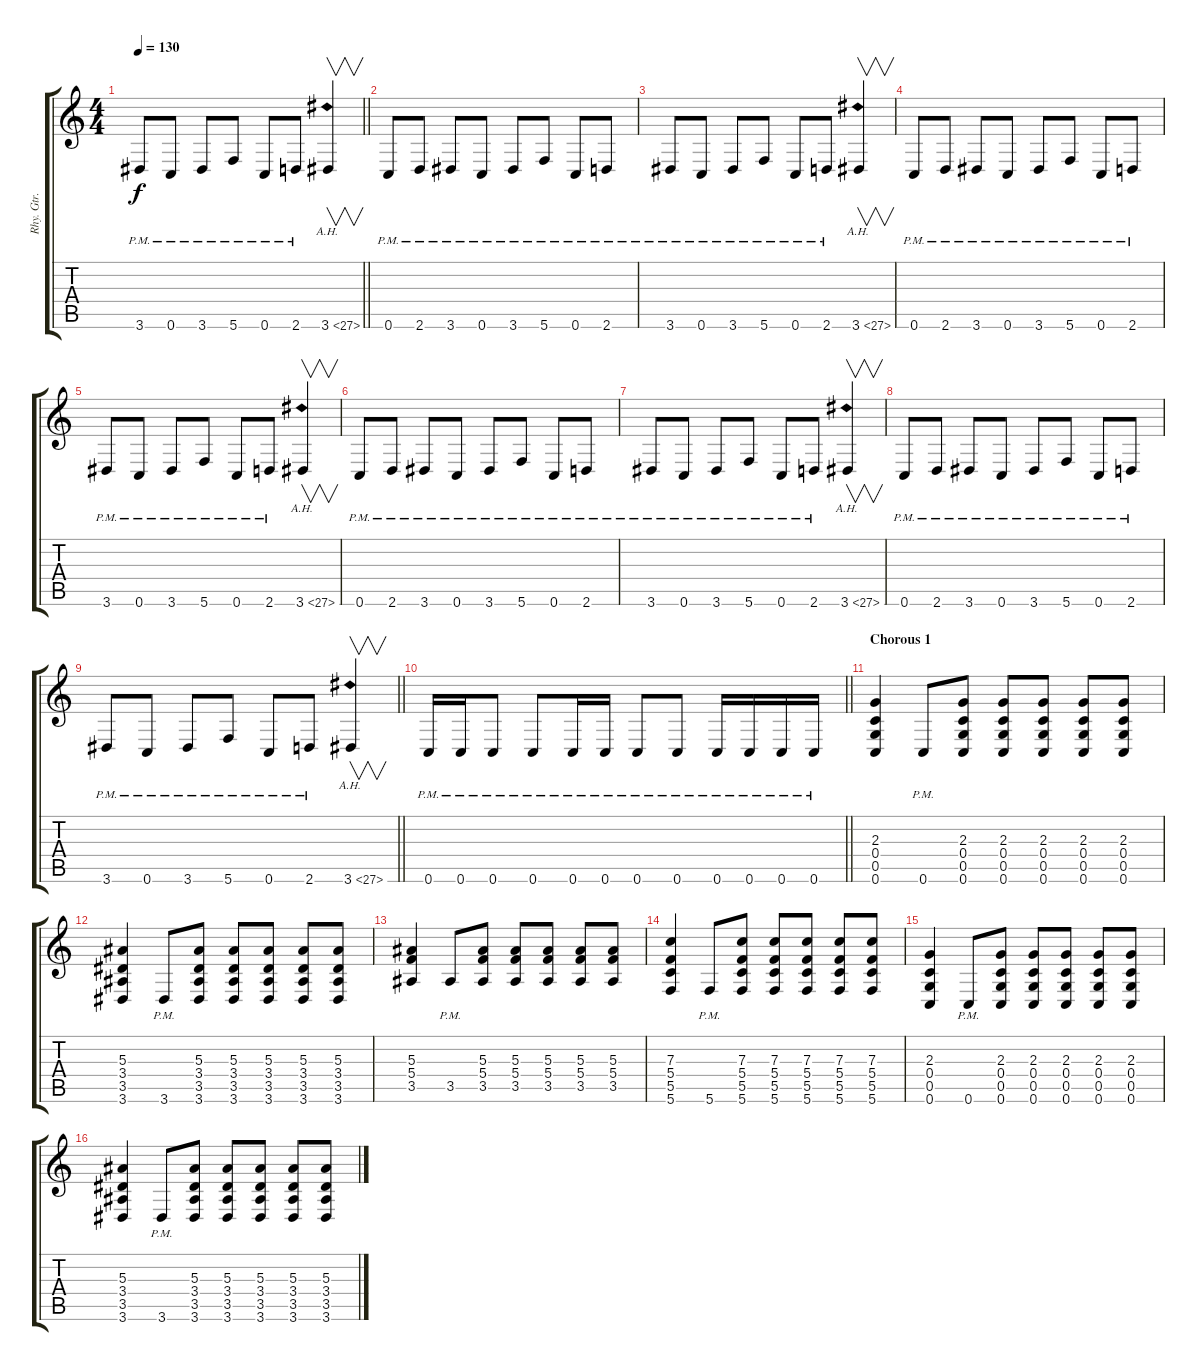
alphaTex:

\track ("Rhy. Gtr. 1" "Rhy. Gtr. ") {instrument distortionguitar}
\staff {score tabs}
\tuning (D4 A3 F3 C3 G2 C2) {hide}
\ts (4 4)
\tempo 130
\clef g2
\barLineRight lightlight
\ks c
3.6{pm}.8{dy f} 0.6{pm}.8 3.6{pm}.8 5.6{pm}.8 0.6{pm}.8 2.6{pm}.8 3.6{ah 24}.4{v} |
\section ("" "")
0.6{pm}.8 2.6{pm}.8 3.6{pm}.8 0.6{pm}.8 3.6{pm}.8 5.6{pm}.8 0.6{pm}.8 2.6{pm}.8 |
3.6{pm}.8 0.6{pm}.8 3.6{pm}.8 5.6{pm}.8 0.6{pm}.8 2.6{pm}.8 3.6{ah 24}.4{v} |
0.6{pm}.8 2.6{pm}.8 3.6{pm}.8 0.6{pm}.8 3.6{pm}.8 5.6{pm}.8 0.6{pm}.8 2.6{pm}.8 |
3.6{pm}.8 0.6{pm}.8 3.6{pm}.8 5.6{pm}.8 0.6{pm}.8 2.6{pm}.8 3.6{ah 24}.4{v} |
0.6{pm}.8 2.6{pm}.8 3.6{pm}.8 0.6{pm}.8 3.6{pm}.8 5.6{pm}.8 0.6{pm}.8 2.6{pm}.8 |
3.6{pm}.8 0.6{pm}.8 3.6{pm}.8 5.6{pm}.8 0.6{pm}.8 2.6{pm}.8 3.6{ah 24}.4{v} |
0.6{pm}.8 2.6{pm}.8 3.6{pm}.8 0.6{pm}.8 3.6{pm}.8 5.6{pm}.8 0.6{pm}.8 2.6{pm}.8 |
\barLineRight lightlight
3.6{pm}.8 0.6{pm}.8 3.6{pm}.8 5.6{pm}.8 0.6{pm}.8 2.6{pm}.8 3.6{ah 24}.4{v} |
\section ("" "")
\barLineRight lightlight
0.6{pm}.16 0.6{pm}.16 0.6{pm}.8 0.6{pm}.8 0.6{pm}.16 0.6{pm}.16 0.6{pm}.8 0.6{pm}.8 0.6{pm}.16 0.6{pm}.16 0.6{pm}.16 0.6{pm}.16 |
\section ("" "Chorous 1")
(2.3 0.4 0.5 0.6).4 0.6{pm}.8 (2.3 0.4 0.5 0.6).8 (2.3 0.4 0.5 0.6).8 (2.3 0.4 0.5 0.6).8 (2.3 0.4 0.5 0.6).8 (2.3 0.4 0.5 0.6).8 |
(5.3 3.4 3.5 3.6).4 3.6{pm}.8 (5.3 3.4 3.5 3.6).8 (5.3 3.4 3.5 3.6).8 (5.3 3.4 3.5 3.6).8 (5.3 3.4 3.5 3.6).8 (5.3 3.4 3.5 3.6).8 |
(5.3 5.4 3.5).4 3.5{pm}.8 (5.3 5.4 3.5).8 (5.3 5.4 3.5).8 (5.3 5.4 3.5).8 (5.3 5.4 3.5).8 (5.3 5.4 3.5).8 |
(7.3 5.4 5.5 5.6).4 5.6{pm}.8 (7.3 5.4 5.5 5.6).8 (7.3 5.4 5.5 5.6).8 (7.3 5.4 5.5 5.6).8 (7.3 5.4 5.5 5.6).8 (7.3 5.4 5.5 5.6).8 |
(2.3 0.4 0.5 0.6).4 0.6{pm}.8 (2.3 0.4 0.5 0.6).8 (2.3 0.4 0.5 0.6).8 (2.3 0.4 0.5 0.6).8 (2.3 0.4 0.5 0.6).8 (2.3 0.4 0.5 0.6).8 |
(5.3 3.4 3.5 3.6).4 3.6{pm}.8 (5.3 3.4 3.5 3.6).8 (5.3 3.4 3.5 3.6).8 (5.3 3.4 3.5 3.6).8 (5.3 3.4 3.5 3.6).8 (5.3 3.4 3.5 3.6).8
